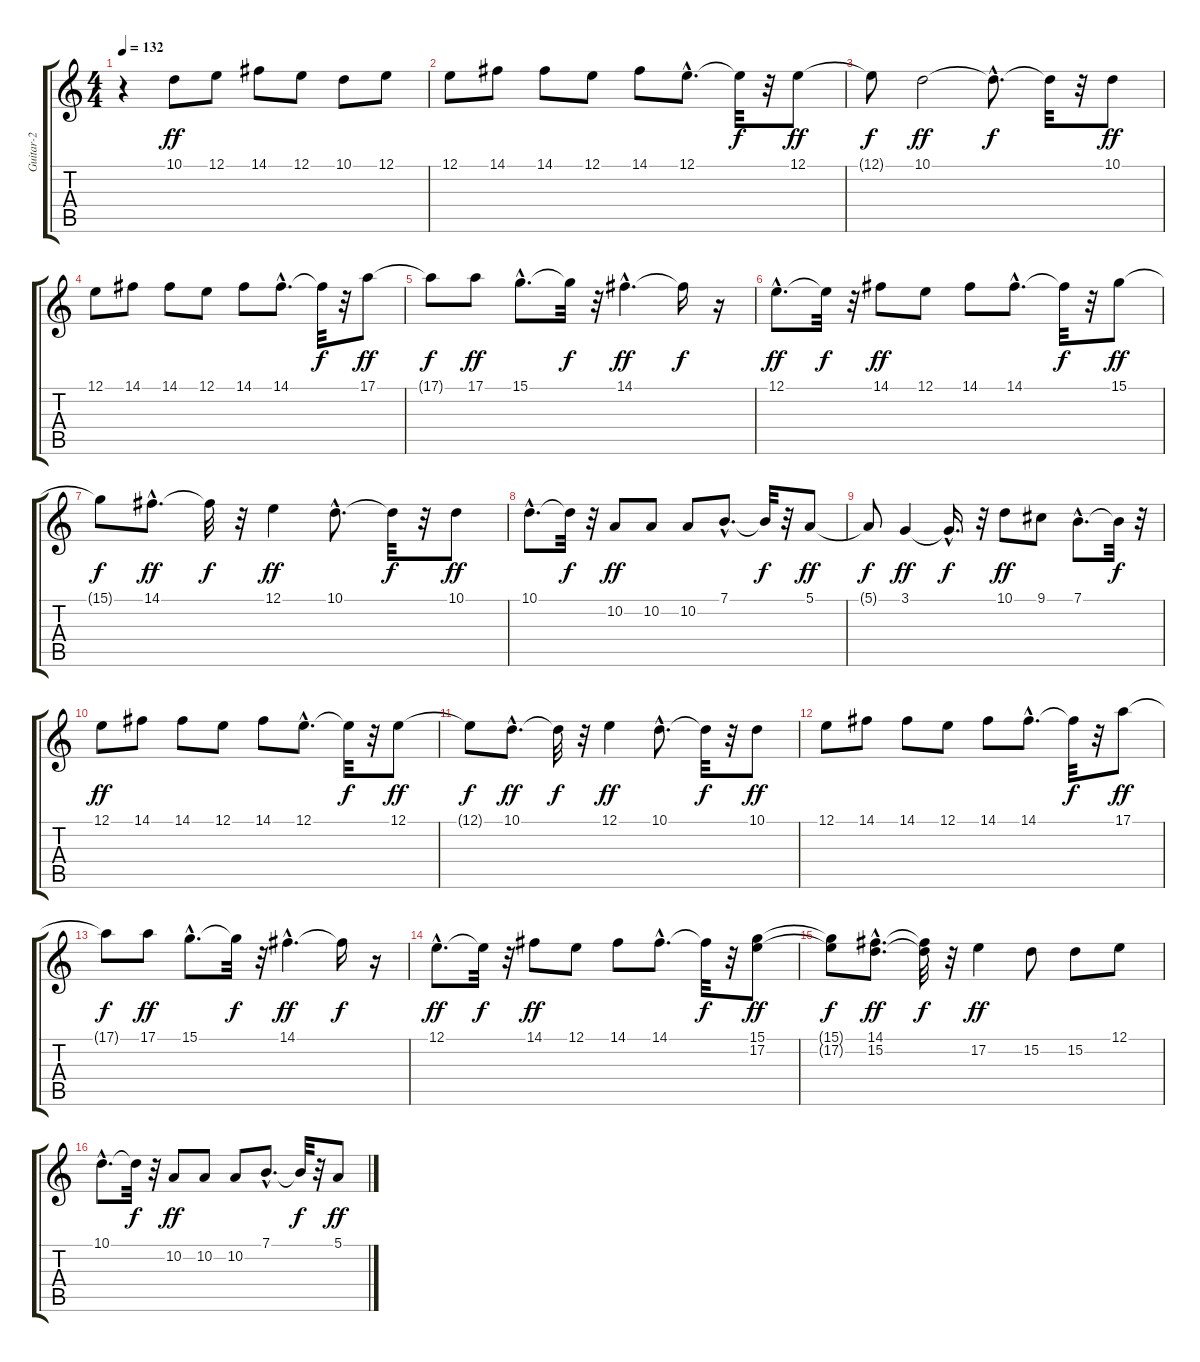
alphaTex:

\track ("Guitar-2" "Guitar-2") {instrument honkytonkpiano}
\staff {score tabs}
\tuning (E4 B3 G3 D3 A2 E2) {hide}
\ts (4 4)
\tempo 132
\clef g2
\ks c
r.4{dy ff instrument honkytonkpiano} 10.1.8 12.1.8 14.1.8 12.1.8 10.1.8 12.1.8 |
12.1.8 14.1.8 14.1.8 12.1.8 14.1.8 12.1{hac}.8{d} 12.1{t}.32{dy f} r.32 12.1.8{dy ff} |
12.1{t}.8{dy f} 10.1.2{dy ff} 10.1{hac t}.8{d dy f} 10.1{t}.32 r.32 10.1.8{dy ff} |
12.1.8 14.1.8 14.1.8 12.1.8 14.1.8 14.1{hac}.8{d} 14.1{t}.32{dy f} r.32 17.1.8{dy ff} |
17.1{t}.8{dy f} 17.1.8{dy ff} 15.1{hac}.8{d} 15.1{t}.32{dy f} r.32 14.1{hac}.4{d dy ff} 14.1{t}.16{dy f} r.16 |
12.1{hac}.8{d dy ff} 12.1{t}.32{dy f} r.32 14.1.8{dy ff} 12.1.8 14.1.8 14.1{hac}.8{d} 14.1{t}.32{dy f} r.32 15.1.8{dy ff} |
15.1{t}.8{dy f} 14.1{hac}.8{d dy ff} 14.1{t}.32{dy f} r.32 12.1.4{dy ff} 10.1{hac}.8{d} 10.1{t}.32{dy f} r.32 10.1.8{dy ff} |
10.1{hac}.8{d} 10.1{t}.32{dy f} r.32 10.2.8{dy ff} 10.2.8 10.2.8 7.1{hac}.8{d} 7.1{t}.32{dy f} r.32 5.1.8{dy ff} |
5.1{t}.8{dy f} 3.1.4{dy ff} 3.1{hac t}.16{d dy f} r.32 10.1.8{dy ff} 9.1.8 7.1{hac}.8{d} 7.1{t}.32{dy f} r.32 |
12.1.8{dy ff} 14.1.8 14.1.8 12.1.8 14.1.8 12.1{hac}.8{d} 12.1{t}.32{dy f} r.32 12.1.8{dy ff} |
12.1{t}.8{dy f} 10.1{hac}.8{d dy ff} 10.1{t}.32{dy f} r.32 12.1.4{dy ff} 10.1{hac}.8{d} 10.1{t}.32{dy f} r.32 10.1.8{dy ff} |
12.1.8 14.1.8 14.1.8 12.1.8 14.1.8 14.1{hac}.8{d} 14.1{t}.32{dy f} r.32 17.1.8{dy ff} |
17.1{t}.8{dy f} 17.1.8{dy ff} 15.1{hac}.8{d} 15.1{t}.32{dy f} r.32 14.1{hac}.4{d dy ff} 14.1{t}.16{dy f} r.16 |
12.1{hac}.8{d dy ff} 12.1{t}.32{dy f} r.32 14.1.8{dy ff} 12.1.8 14.1.8 14.1{hac}.8{d} 14.1{t}.32{dy f} r.32 (15.1 17.2).8{dy ff} |
(15.1{t} 17.2{t}).8{dy f} (14.1{hac} 15.2{hac}).8{d dy ff} (14.1{t} 15.2{t}).32{dy f} r.32 17.2.4{dy ff} 15.2.8 15.2.8 12.1.8 |
10.1{hac}.8{d} 10.1{t}.32{dy f} r.32 10.2.8{dy ff} 10.2.8 10.2.8 7.1{hac}.8{d} 7.1{t}.32{dy f} r.32 5.1.8{dy ff}
